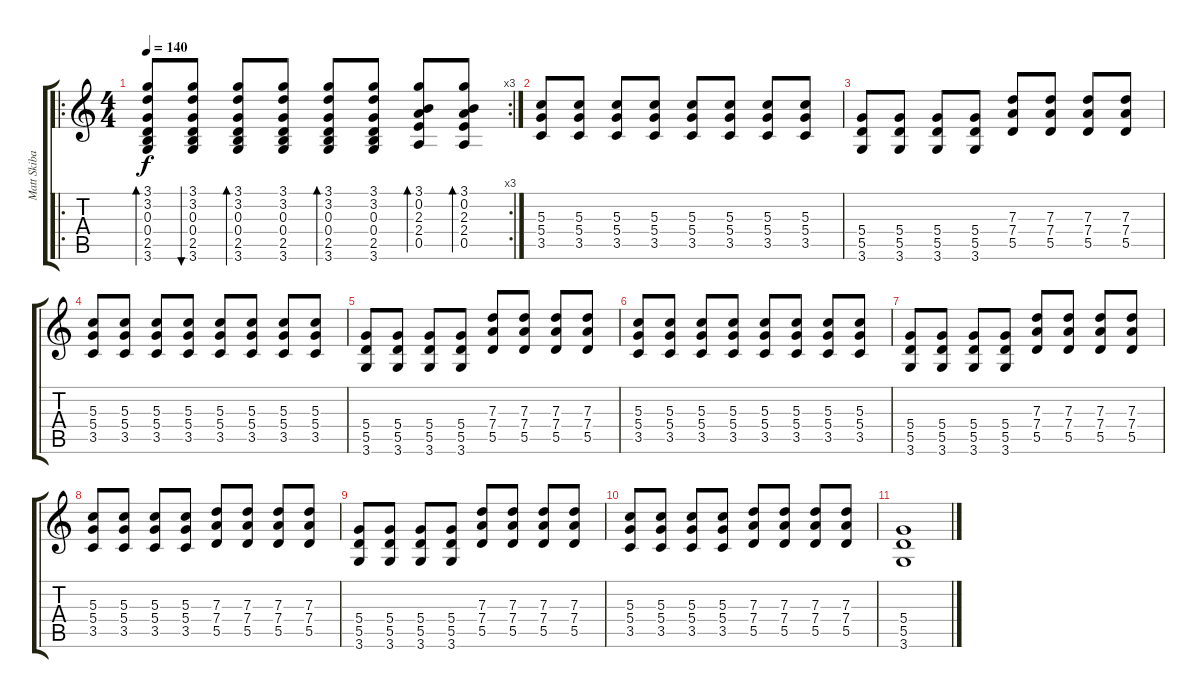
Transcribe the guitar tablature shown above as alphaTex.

\track ("Matt Skiba Over dub" "Matt Skiba") {instrument acousticguitarsteel}
\staff {score tabs}
\tuning (E4 B3 G3 D3 A2 E2) {hide}
\ro
\rc 3
\ts (4 4)
\tempo 140
\clef g2
\ks c
(3.1 3.2 0.3 0.4 2.5 3.6).8{bd 60 dy f} (3.1 3.2 0.3 0.4 2.5 3.6).8{bu 60} (3.1 3.2 0.3 0.4 2.5 3.6).8{bd 60} (3.1 3.2 0.3 0.4 2.5 3.6).8 (3.1 3.2 0.3 0.4 2.5 3.6).8{bd 60} (3.1 3.2 0.3 0.4 2.5 3.6).8 (3.1 0.2 2.3 2.4 0.5).8{bd 60} (3.1 0.2 2.3 2.4 0.5).8{bd 60} |
(5.3 5.4 3.5).8 (5.3 5.4 3.5).8 (5.3 5.4 3.5).8 (5.3 5.4 3.5).8 (5.3 5.4 3.5).8 (5.3 5.4 3.5).8 (5.3 5.4 3.5).8 (5.3 5.4 3.5).8 |
(5.4 5.5 3.6).8 (5.4 5.5 3.6).8 (5.4 5.5 3.6).8 (5.4 5.5 3.6).8 (7.3 7.4 5.5).8 (7.3 7.4 5.5).8 (7.3 7.4 5.5).8 (7.3 7.4 5.5).8 |
(5.3 5.4 3.5).8 (5.3 5.4 3.5).8 (5.3 5.4 3.5).8 (5.3 5.4 3.5).8 (5.3 5.4 3.5).8 (5.3 5.4 3.5).8 (5.3 5.4 3.5).8 (5.3 5.4 3.5).8 |
(5.4 5.5 3.6).8 (5.4 5.5 3.6).8 (5.4 5.5 3.6).8 (5.4 5.5 3.6).8 (7.3 7.4 5.5).8 (7.3 7.4 5.5).8 (7.3 7.4 5.5).8 (7.3 7.4 5.5).8 |
(5.3 5.4 3.5).8 (5.3 5.4 3.5).8 (5.3 5.4 3.5).8 (5.3 5.4 3.5).8 (5.3 5.4 3.5).8 (5.3 5.4 3.5).8 (5.3 5.4 3.5).8 (5.3 5.4 3.5).8 |
(5.4 5.5 3.6).8 (5.4 5.5 3.6).8 (5.4 5.5 3.6).8 (5.4 5.5 3.6).8 (7.3 7.4 5.5).8 (7.3 7.4 5.5).8 (7.3 7.4 5.5).8 (7.3 7.4 5.5).8 |
(5.3 5.4 3.5).8 (5.3 5.4 3.5).8 (5.3 5.4 3.5).8 (5.3 5.4 3.5).8 (7.3 7.4 5.5).8 (7.3 7.4 5.5).8 (7.3 7.4 5.5).8 (7.3 7.4 5.5).8 |
(5.4 5.5 3.6).8 (5.4 5.5 3.6).8 (5.4 5.5 3.6).8 (5.4 5.5 3.6).8 (7.3 7.4 5.5).8 (7.3 7.4 5.5).8 (7.3 7.4 5.5).8 (7.3 7.4 5.5).8 |
(5.3 5.4 3.5).8 (5.3 5.4 3.5).8 (5.3 5.4 3.5).8 (5.3 5.4 3.5).8 (7.3 7.4 5.5).8 (7.3 7.4 5.5).8 (7.3 7.4 5.5).8 (7.3 7.4 5.5).8 |
(5.4 5.5 3.6).1
